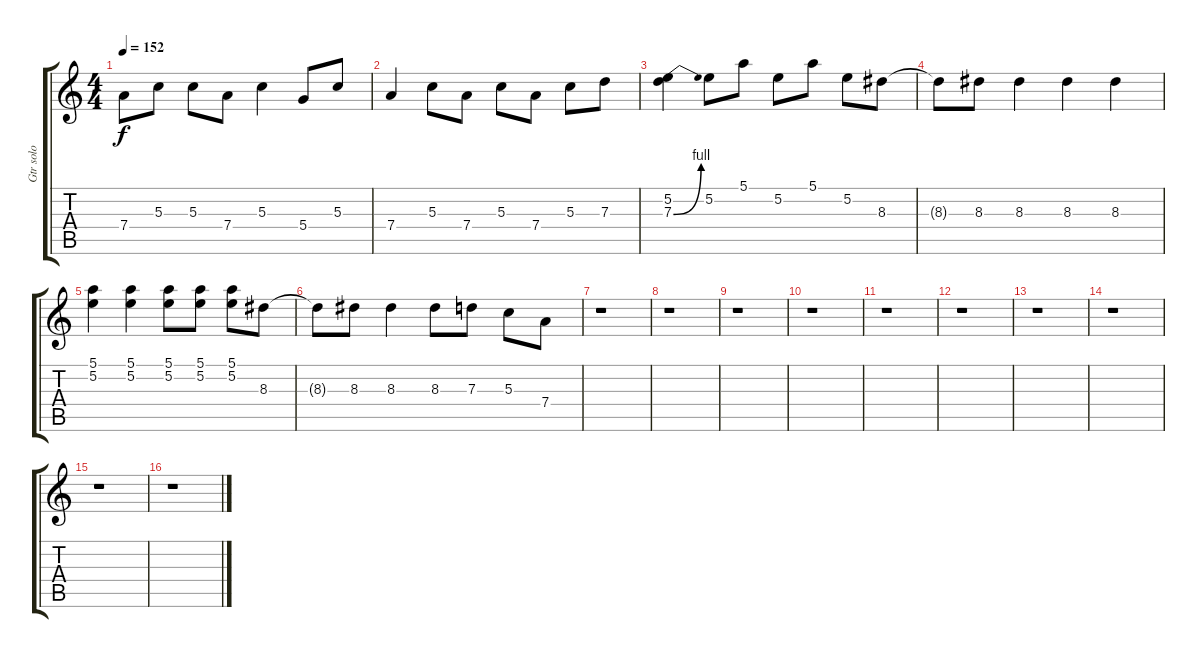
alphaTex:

\track ("Gtr solo" "Gtr solo") {instrument distortionguitar}
\staff {score tabs}
\tuning (E4 B3 G3 D3 A2 E2) {hide}
\ts (4 4)
\tempo 152
\clef g2
\ks c
7.4{t}.8{dy f} 5.3.8 5.3.8 7.4.8 5.3.4 5.4.8 5.3.8 |
7.4.4 5.3.8 7.4.8 5.3.8 7.4.8 5.3.8 7.3.8 |
(5.2 7.3{be (bend 0 0 60 4)}).4 5.2.8 5.1.8 5.2.8 5.1.8 5.2.8 8.3.8 |
8.3{t}.8 8.3.8 8.3.4 8.3.4 8.3.4 |
(5.1 5.2).4 (5.1 5.2).4 (5.1 5.2).8 (5.1 5.2).8 (5.1 5.2).8 8.3.8 |
8.3{t}.8 8.3.8 8.3.4 8.3.8 7.3.8 5.3.8 7.4.8 |
r.1 |
r.1 |
r.1 |
r.1 |
r.1 |
r.1 |
r.1 |
r.1 |
r.1 |
r.1
